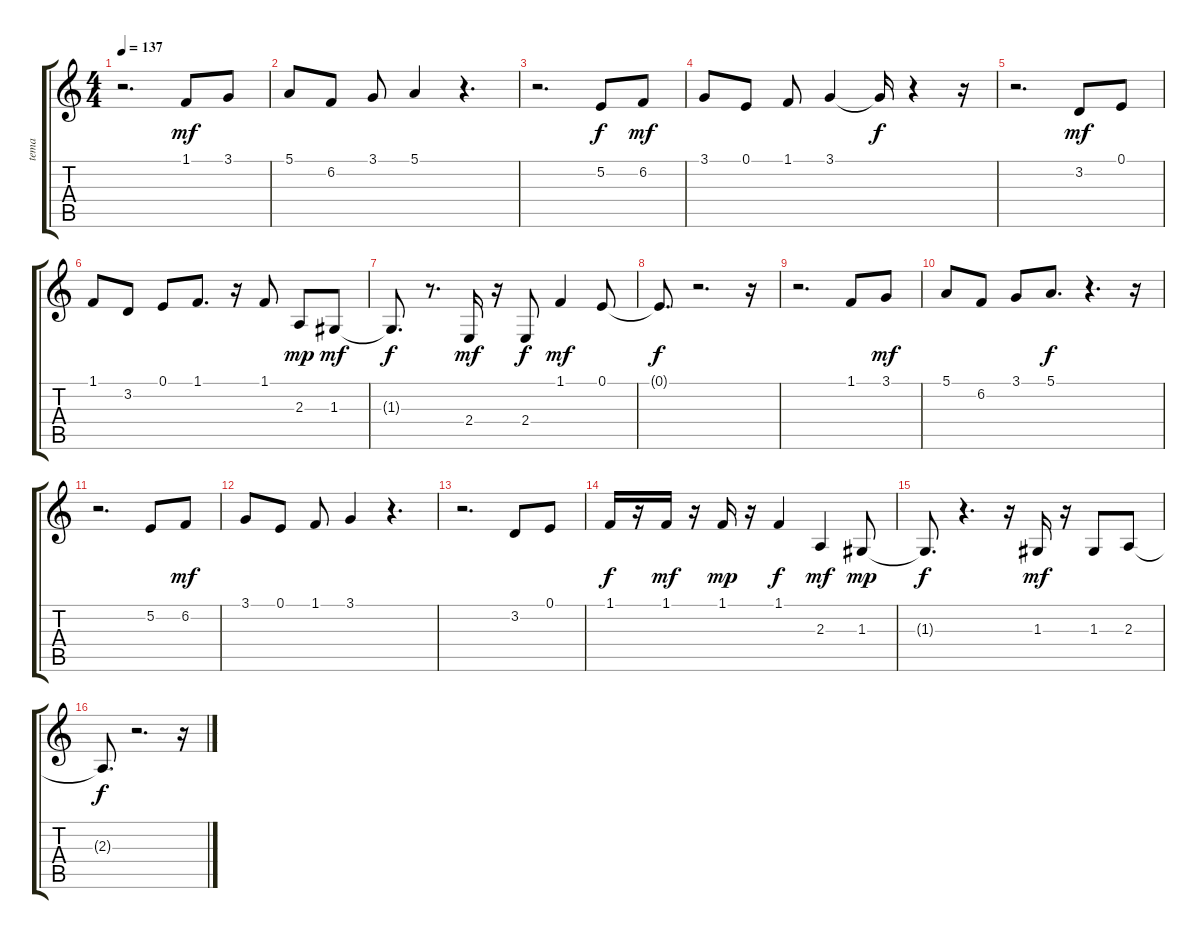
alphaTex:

\track ("tema" "tema") {instrument clarinet}
\staff {score tabs}
\tuning (E4 B3 G3 D3 A2 E2) {hide}
\ts (4 4)
\tempo 137
\clef g2
\ks c
r.2{d dy mp} 1.1.8{dy mf} 3.1.8 |
5.1.8 6.2.8 3.1.8 5.1.4 r.4{d} |
r.2{d} 5.2.8{dy f} 6.2.8{dy mf} |
3.1.8 0.1.8 1.1.8 3.1.4 3.1{t}.16{dy f} r.4 r.16 |
r.2{d} 3.2.8{dy mf} 0.1.8 |
1.1.8 3.2.8 0.1.8 1.1.8{d} r.16 1.1.8 2.3.8{dy mp} 1.3.8{dy mf} |
1.3{t}.8{d dy f} r.8{d} 2.4.16{dy mf} r.16 2.4.8{dy f} 1.1.4{dy mf} 0.1.8 |
0.1{t}.8{d dy f} r.2{d} r.16 |
r.2{d} 1.1.8 3.1.8{dy mf} |
5.1.8 6.2.8 3.1.8 5.1.8{d dy f} r.4{d} r.16 |
r.2{d} 5.2.8 6.2.8{dy mf} |
3.1.8 0.1.8 1.1.8 3.1.4 r.4{d} |
r.2{d} 3.2.8 0.1.8 |
1.1.16{dy f} r.16 1.1.16{dy mf} r.16 1.1.16{dy mp} r.16 1.1.4{dy f} 2.3.4{dy mf} 1.3.8{dy mp} |
1.3{t}.8{d dy f} r.4{d} r.16 1.3.16{dy mf} r.16 1.3.8 2.3.8 |
2.3{t}.8{d dy f} r.2{d} r.16
